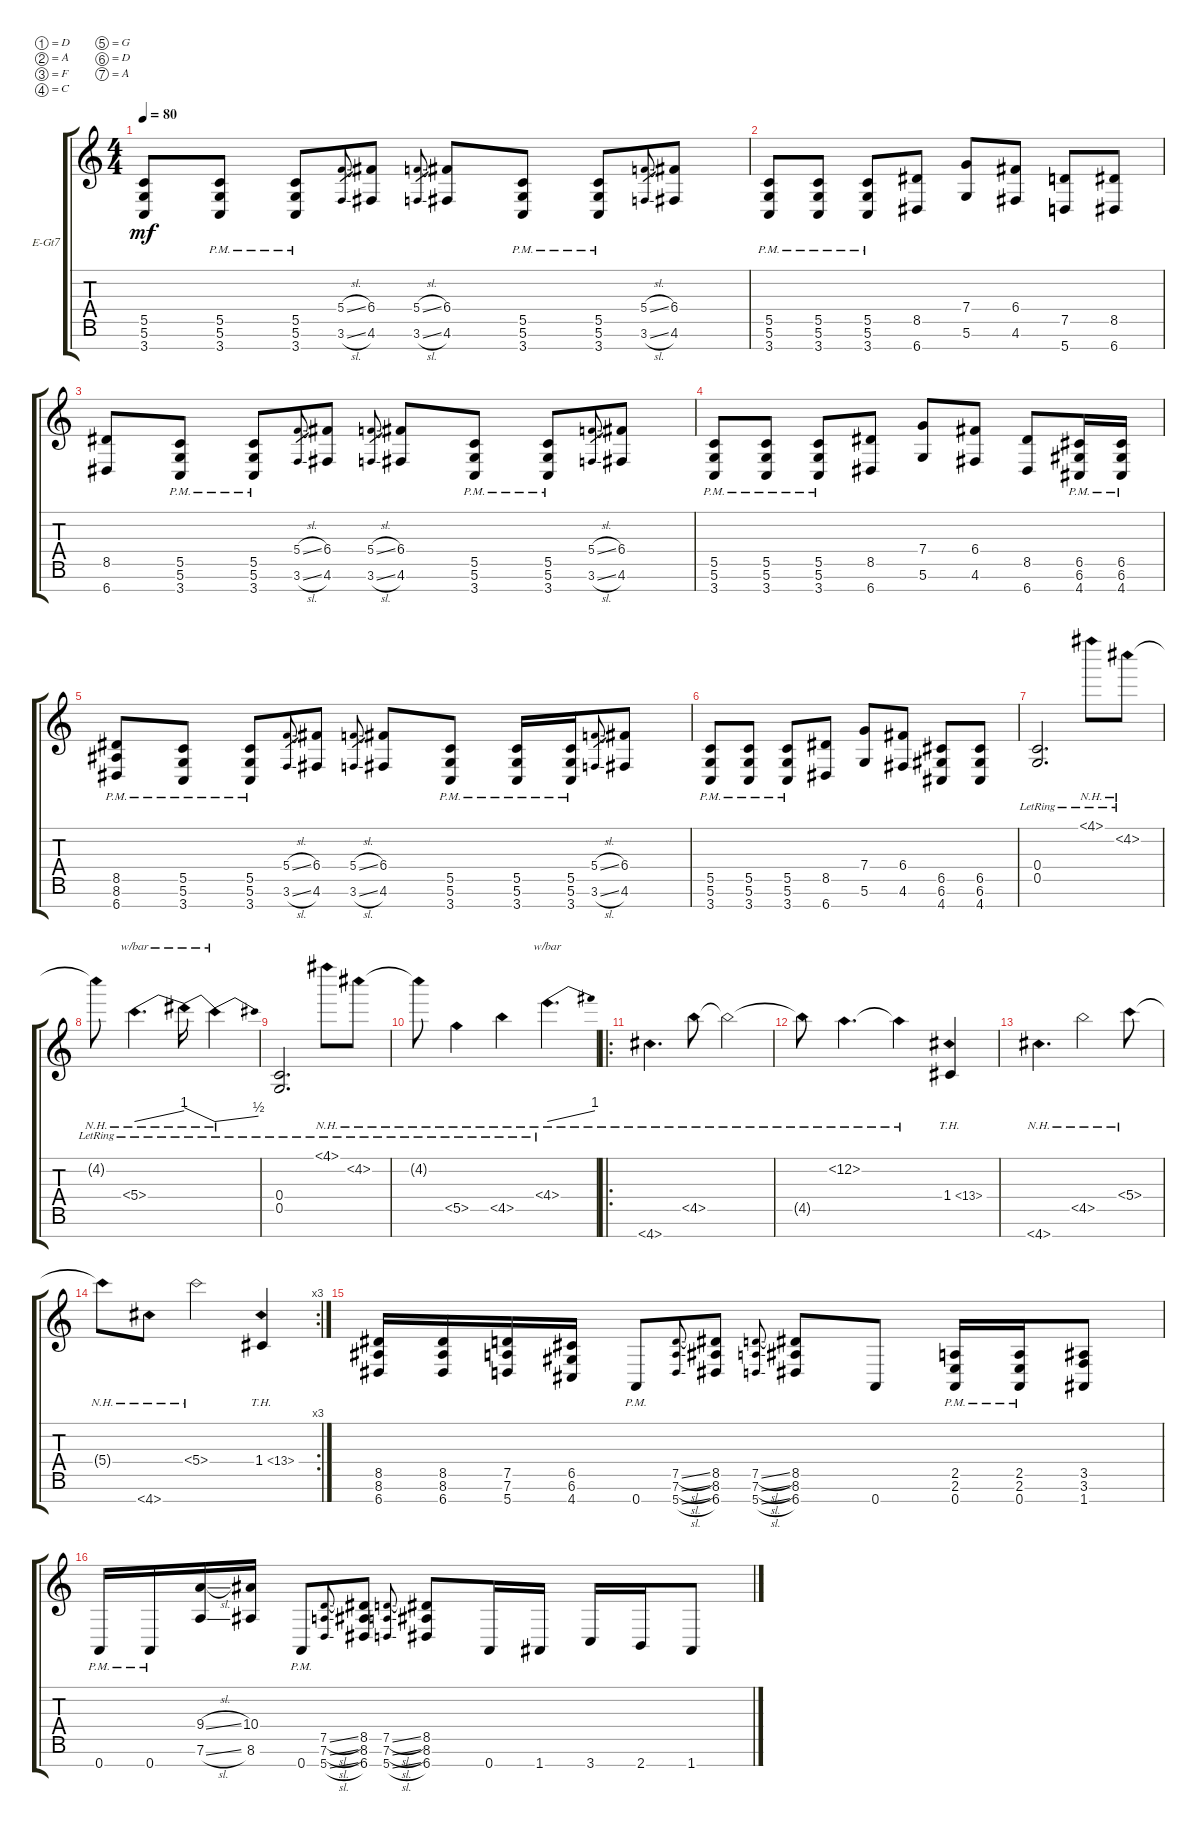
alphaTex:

\defaultSystemsLayout 4
\bracketExtendMode groupsimilarinstruments
\firstSystemTrackNameOrientation horizontal
\otherSystemsTrackNameOrientation horizontal
\track ("MOREAN THE HUNGRY GOD" "E-Gt7") {instrument distortionguitar}
\staff {score tabs}
\tuning (D4 A3 F3 C3 G2 D2 A1)
\ts (4 4)
\tempo 80
\clef g2
\ks c
(3.7 5.6 5.5).8{dy mf instrument distortionguitar} (3.7{pm} 5.6{pm} 5.5{pm}).8 (3.7{pm} 5.6{pm} 5.5{pm}).8 (3.6{sl} 5.4{sl}).8{gr} (4.6 6.4).8 (3.6{sl} 5.4{sl}).8{gr} (4.6 6.4).8 (3.7{pm} 5.6{pm} 5.5{pm}).8 (3.7{pm} 5.6{pm} 5.5{pm}).8 (3.6{sl} 5.4{sl}).8{gr} (4.6 6.4).8 |
(3.7{pm} 5.6{pm} 5.5{pm}).8 (3.7{pm} 5.6{pm} 5.5{pm}).8 (3.7{pm} 5.6{pm} 5.5{pm}).8 (6.7 8.5).8 (5.6 7.4).8 (4.6 6.4).8 (5.7 7.5).8 (6.7 8.5).8 |
(8.5 6.7).8 (3.7{pm} 5.6{pm} 5.5{pm}).8 (3.7{pm} 5.6{pm} 5.5{pm}).8 (3.6{sl} 5.4{sl}).8{gr} (4.6 6.4).8 (3.6{sl} 5.4{sl}).8{gr} (4.6 6.4).8 (3.7{pm} 5.6{pm} 5.5{pm}).8 (3.7{pm} 5.6{pm} 5.5{pm}).8 (3.6{sl} 5.4{sl}).8{gr} (4.6 6.4).8 |
(3.7{pm} 5.6{pm} 5.5{pm}).8 (3.7{pm} 5.6{pm} 5.5{pm}).8 (3.7{pm} 5.6{pm} 5.5{pm}).8 (6.7 8.5).8 (5.6 7.4).8 (4.6 6.4).8 (6.7 8.5).8 (4.7{pm} 6.6{pm} 6.5{pm}).16 (4.7{pm} 6.6{pm} 6.5{pm}).16 |
(6.7{pm} 8.6{pm} 8.5{pm}).8 (3.7{pm} 5.6{pm} 5.5{pm}).8 (3.7{pm} 5.6{pm} 5.5{pm}).8 (3.6{sl} 5.4{sl}).8{gr} (4.6 6.4).8 (3.6{sl} 5.4{sl}).8{gr} (4.6 6.4).8 (3.7{pm} 5.6{pm} 5.5{pm}).8 (3.7{pm} 5.6{pm} 5.5{pm}).16 (3.7{pm} 5.6{pm} 5.5{pm}).16 (3.6{sl} 5.4{sl}).8{gr} (4.6 6.4).8 |
(3.7{pm} 5.6{pm} 5.5{pm}).8 (3.7{pm} 5.6{pm} 5.5{pm}).8 (3.7{pm} 5.6{pm} 5.5{pm}).8 (6.7 8.5).8 (5.6 7.4).8 (4.6 6.4).8 (4.7 6.6 6.5).8 (4.7 6.6 6.5).8 |
(0.5{lr} 0.4{lr}).2{d} 4.1{nh lr}.8 4.2{nh lr}.8 |
4.2{nh lr t}.8 5.4{nh lr}.4{d tbe (dive default 0 0 45 4)} 5.4{nh lr t}.16{tbe (dive default 0 6 45.6 0)} 5.4{nh lr t}.4{tbe (dive default 0 0 45 2)} |
(0.5{lr} 0.4{lr}).2{d} 4.1{nh lr}.8 4.2{nh lr}.8 |
4.2{nh lr t}.8 5.5{nh lr}.4 4.5{nh lr}.4 4.4{nh lr}.4{d tbe (dive default 0 0 44.4 4)} |
\ro
4.7{nh}.4{d} 4.5{nh}.8 4.5{nh t}.2 |
4.5{nh t}.8 12.2{nh}.4{d} 12.2{nh t}.4 1.4{th 12}.4 |
4.7{nh}.4{d} 4.5{nh}.2 5.4{nh}.8 |
\rc 3
5.4{nh t}.8 4.7{nh}.8 5.4{nh}.2 1.4{th 12}.4 |
(6.7 8.6 8.5).16 (6.7 8.6 8.5).16 (5.7 7.6 7.5).16 (4.7 6.6 6.5).16 0.7{pm}.8 (5.7{sl} 7.6{sl} 7.5{sl}).8{gr onbeat} (8.6 8.5 6.7).8 (5.7{sl} 7.6{sl} 7.5{sl}).8{gr onbeat} (8.6 8.5 6.7).8 0.7.8 (0.7{pm} 2.6{pm} 2.5{pm}).16 (0.7{pm} 2.6{pm} 2.5{pm}).16 (1.7 3.6 3.5).8 |
0.7{pm}.16 0.7{pm}.16 (7.6{sl} 9.4{sl}).16 (8.6 10.4).16 0.7{pm}.8 (5.7{sl} 7.6{sl} 7.5{sl}).8{gr onbeat} (8.6 8.5 6.7).8 (5.7{sl} 7.6{sl} 7.5{sl}).8{gr onbeat} (8.6 8.5 6.7).8 0.7.16 1.7.16 3.7.16 2.7.16 1.7.8
